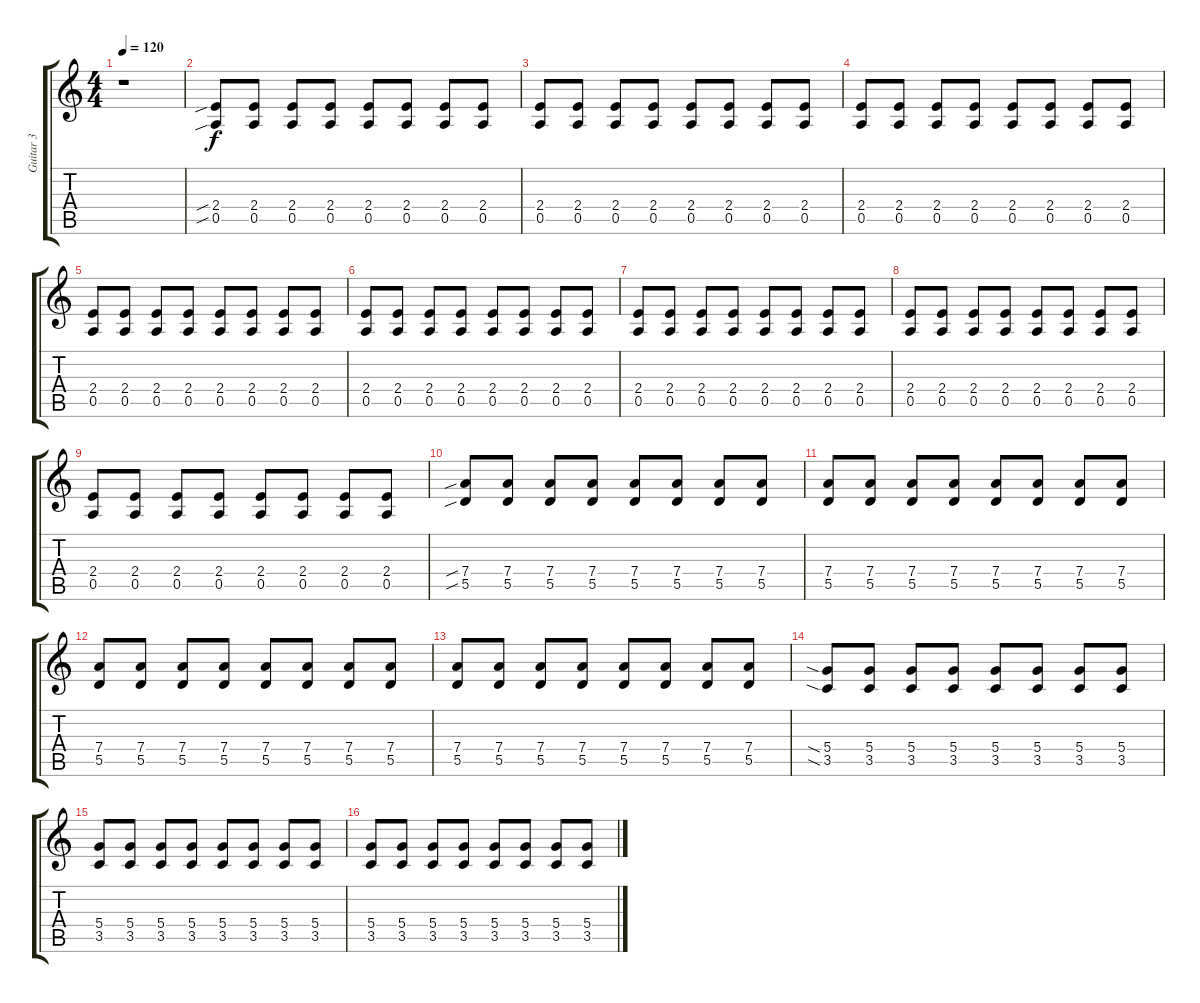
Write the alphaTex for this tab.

\track ("Guitar 3" "Guitar 3") {instrument distortionguitar}
\staff {score tabs}
\tuning (E4 B3 G3 D3 A2 E2) {hide}
\ts (4 4)
\tempo 120
\clef g2
\ks c
r.1{dy f} |
(2.4{sib} 0.5{sib}).8{volume 13} (2.4 0.5).8 (2.4 0.5).8 (2.4 0.5).8 (2.4 0.5).8 (2.4 0.5).8 (2.4 0.5).8 (2.4 0.5).8 |
(2.4 0.5).8 (2.4 0.5).8 (2.4 0.5).8 (2.4 0.5).8 (2.4 0.5).8 (2.4 0.5).8 (2.4 0.5).8 (2.4 0.5).8 |
(2.4 0.5).8 (2.4 0.5).8 (2.4 0.5).8 (2.4 0.5).8 (2.4 0.5).8 (2.4 0.5).8 (2.4 0.5).8 (2.4 0.5).8 |
(2.4 0.5).8 (2.4 0.5).8 (2.4 0.5).8 (2.4 0.5).8 (2.4 0.5).8 (2.4 0.5).8 (2.4 0.5).8 (2.4 0.5).8 |
(2.4 0.5).8 (2.4 0.5).8 (2.4 0.5).8 (2.4 0.5).8 (2.4 0.5).8 (2.4 0.5).8 (2.4 0.5).8 (2.4 0.5).8 |
(2.4 0.5).8 (2.4 0.5).8 (2.4 0.5).8 (2.4 0.5).8 (2.4 0.5).8 (2.4 0.5).8 (2.4 0.5).8 (2.4 0.5).8 |
(2.4 0.5).8 (2.4 0.5).8 (2.4 0.5).8 (2.4 0.5).8 (2.4 0.5).8 (2.4 0.5).8 (2.4 0.5).8 (2.4 0.5).8 |
(2.4 0.5).8 (2.4 0.5).8 (2.4 0.5).8 (2.4 0.5).8 (2.4 0.5).8 (2.4 0.5).8 (2.4 0.5).8 (2.4 0.5).8 |
(7.4{sib} 5.5{sib}).8 (7.4 5.5).8 (7.4 5.5).8 (7.4 5.5).8 (7.4 5.5).8 (7.4 5.5).8 (7.4 5.5).8 (7.4 5.5).8 |
(7.4 5.5).8 (7.4 5.5).8 (7.4 5.5).8 (7.4 5.5).8 (7.4 5.5).8 (7.4 5.5).8 (7.4 5.5).8 (7.4 5.5).8 |
(7.4 5.5).8 (7.4 5.5).8 (7.4 5.5).8 (7.4 5.5).8 (7.4 5.5).8 (7.4 5.5).8 (7.4 5.5).8 (7.4 5.5).8 |
(7.4 5.5).8 (7.4 5.5).8 (7.4 5.5).8 (7.4 5.5).8 (7.4 5.5).8 (7.4 5.5).8 (7.4 5.5).8 (7.4 5.5).8 |
(5.4{sia} 3.5{sia}).8 (5.4 3.5).8 (5.4 3.5).8 (5.4 3.5).8 (5.4 3.5).8 (5.4 3.5).8 (5.4 3.5).8 (5.4 3.5).8 |
(5.4 3.5).8 (5.4 3.5).8 (5.4 3.5).8 (5.4 3.5).8 (5.4 3.5).8 (5.4 3.5).8 (5.4 3.5).8 (5.4 3.5).8 |
(5.4 3.5).8 (5.4 3.5).8 (5.4 3.5).8 (5.4 3.5).8 (5.4 3.5).8 (5.4 3.5).8 (5.4 3.5).8 (5.4 3.5).8
